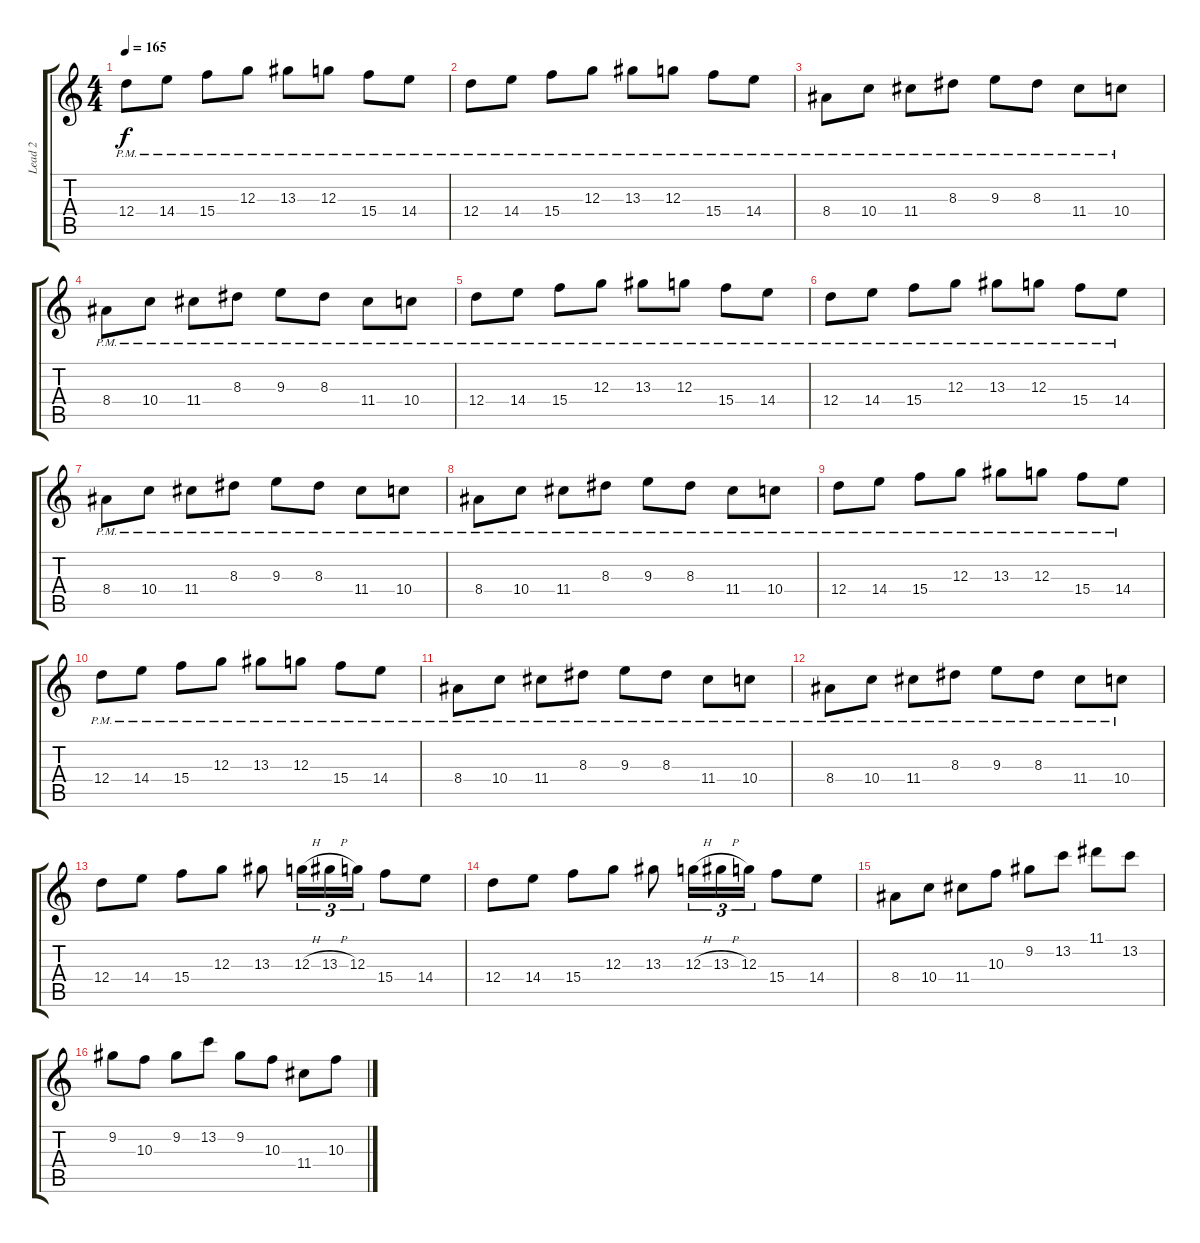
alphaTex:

\track ("Lead 2" "Lead 2") {instrument distortionguitar}
\staff {score tabs}
\tuning (E4 B3 G3 D3 A2 E2) {hide}
\ts (4 4)
\tempo 165
\clef g2
\ks c
12.4{pm}.8{dy f} 14.4{pm}.8 15.4{pm}.8 12.3{pm}.8 13.3{pm}.8 12.3{pm}.8 15.4{pm}.8 14.4{pm}.8 |
12.4{pm}.8 14.4{pm}.8 15.4{pm}.8 12.3{pm}.8 13.3{pm}.8 12.3{pm}.8 15.4{pm}.8 14.4{pm}.8 |
8.4{pm}.8 10.4{pm}.8 11.4{pm}.8 8.3{pm}.8 9.3{pm}.8 8.3{pm}.8 11.4{pm}.8 10.4{pm}.8 |
8.4{pm}.8 10.4{pm}.8 11.4{pm}.8 8.3{pm}.8 9.3{pm}.8 8.3{pm}.8 11.4{pm}.8 10.4{pm}.8 |
12.4{pm}.8 14.4{pm}.8 15.4{pm}.8 12.3{pm}.8 13.3{pm}.8 12.3{pm}.8 15.4{pm}.8 14.4{pm}.8 |
12.4{pm}.8 14.4{pm}.8 15.4{pm}.8 12.3{pm}.8 13.3{pm}.8 12.3{pm}.8 15.4{pm}.8 14.4{pm}.8 |
8.4{pm}.8 10.4{pm}.8 11.4{pm}.8 8.3{pm}.8 9.3{pm}.8 8.3{pm}.8 11.4{pm}.8 10.4{pm}.8 |
8.4{pm}.8 10.4{pm}.8 11.4{pm}.8 8.3{pm}.8 9.3{pm}.8 8.3{pm}.8 11.4{pm}.8 10.4{pm}.8 |
12.4{pm}.8 14.4{pm}.8 15.4{pm}.8 12.3{pm}.8 13.3{pm}.8 12.3{pm}.8 15.4{pm}.8 14.4{pm}.8 |
12.4{pm}.8 14.4{pm}.8 15.4{pm}.8 12.3{pm}.8 13.3{pm}.8 12.3{pm}.8 15.4{pm}.8 14.4{pm}.8 |
8.4{pm}.8 10.4{pm}.8 11.4{pm}.8 8.3{pm}.8 9.3{pm}.8 8.3{pm}.8 11.4{pm}.8 10.4{pm}.8 |
8.4{pm}.8 10.4{pm}.8 11.4{pm}.8 8.3{pm}.8 9.3{pm}.8 8.3{pm}.8 11.4{pm}.8 10.4{pm}.8 |
12.4.8 14.4.8 15.4.8 12.3.8 13.3.8 12.3{h}.16{tu (3 2)} 13.3{h}.16{tu (3 2)} 12.3.16{tu (3 2)} 15.4.8 14.4.8 |
12.4.8 14.4.8 15.4.8 12.3.8 13.3.8 12.3{h}.16{tu (3 2)} 13.3{h}.16{tu (3 2)} 12.3.16{tu (3 2)} 15.4.8 14.4.8 |
8.4.8 10.4.8 11.4.8 10.3.8 9.2.8 13.2.8 11.1.8 13.2.8 |
9.2.8 10.3.8 9.2.8 13.2.8 9.2.8 10.3.8 11.4.8 10.3.8
